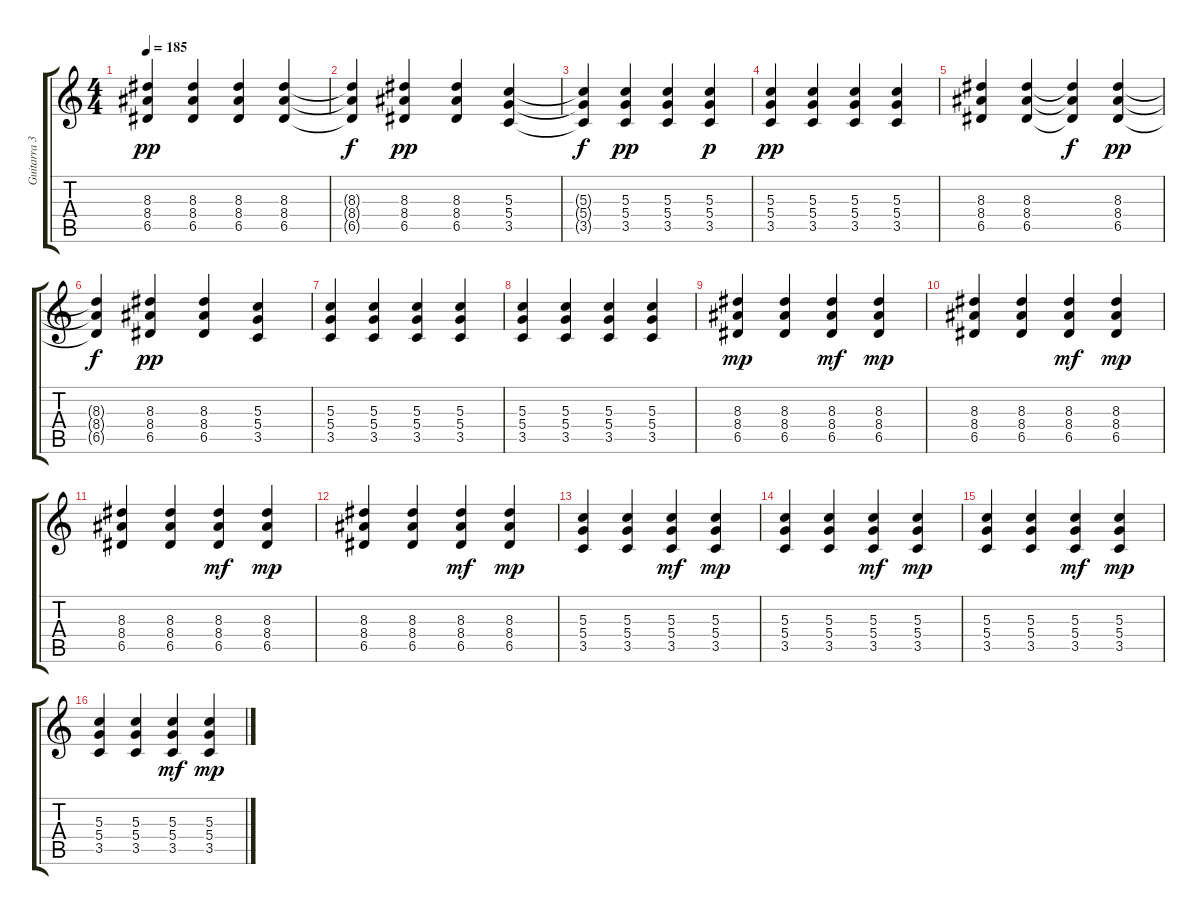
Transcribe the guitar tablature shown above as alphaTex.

\track ("Guitarra 3 " "Guitarra 3") {instrument acousticguitarnylon}
\staff {score tabs}
\tuning (E4 B3 G3 D3 A2 E2) {hide}
\ts (4 4)
\tempo 185
\clef g2
\ks c
(8.3 8.4 6.5).4{dy pp} (8.3 8.4 6.5).4 (8.3 8.4 6.5).4 (8.3 8.4 6.5).4 |
(8.3{t} 8.4{t} 6.5{t}).4{dy f} (8.3 8.4 6.5).4{dy pp} (8.3 8.4 6.5).4 (5.3 5.4 3.5).4 |
(5.3{t} 5.4{t} 3.5{t}).4{dy f} (5.3 5.4 3.5).4{dy pp} (5.3 5.4 3.5).4 (5.3 5.4 3.5).4{dy p} |
(5.3 5.4 3.5).4{dy pp} (5.3 5.4 3.5).4 (5.3 5.4 3.5).4 (5.3 5.4 3.5).4 |
(8.3 8.4 6.5).4 (8.3 8.4 6.5).4 (8.3{t} 8.4{t} 6.5{t}).4{dy f} (8.3 8.4 6.5).4{dy pp} |
(8.3{t} 8.4{t} 6.5{t}).4{dy f} (8.3 8.4 6.5).4{dy pp} (8.3 8.4 6.5).4 (5.3 5.4 3.5).4 |
(5.3 5.4 3.5).4 (5.3 5.4 3.5).4 (5.3 5.4 3.5).4 (5.3 5.4 3.5).4 |
(5.3 5.4 3.5).4 (5.3 5.4 3.5).4 (5.3 5.4 3.5).4 (5.3 5.4 3.5).4 |
(8.3 8.4 6.5).4{dy mp} (8.3 8.4 6.5).4 (8.3 8.4 6.5).4{dy mf} (8.3 8.4 6.5).4{dy mp} |
(8.3 8.4 6.5).4 (8.3 8.4 6.5).4 (8.3 8.4 6.5).4{dy mf} (8.3 8.4 6.5).4{dy mp} |
(8.3 8.4 6.5).4 (8.3 8.4 6.5).4 (8.3 8.4 6.5).4{dy mf} (8.3 8.4 6.5).4{dy mp} |
(8.3 8.4 6.5).4 (8.3 8.4 6.5).4 (8.3 8.4 6.5).4{dy mf} (8.3 8.4 6.5).4{dy mp} |
(5.3 5.4 3.5).4 (5.3 5.4 3.5).4 (5.3 5.4 3.5).4{dy mf} (5.3 5.4 3.5).4{dy mp} |
(5.3 5.4 3.5).4 (5.3 5.4 3.5).4 (5.3 5.4 3.5).4{dy mf} (5.3 5.4 3.5).4{dy mp} |
(5.3 5.4 3.5).4 (5.3 5.4 3.5).4 (5.3 5.4 3.5).4{dy mf} (5.3 5.4 3.5).4{dy mp} |
(5.3 5.4 3.5).4 (5.3 5.4 3.5).4 (5.3 5.4 3.5).4{dy mf} (5.3 5.4 3.5).4{dy mp}
